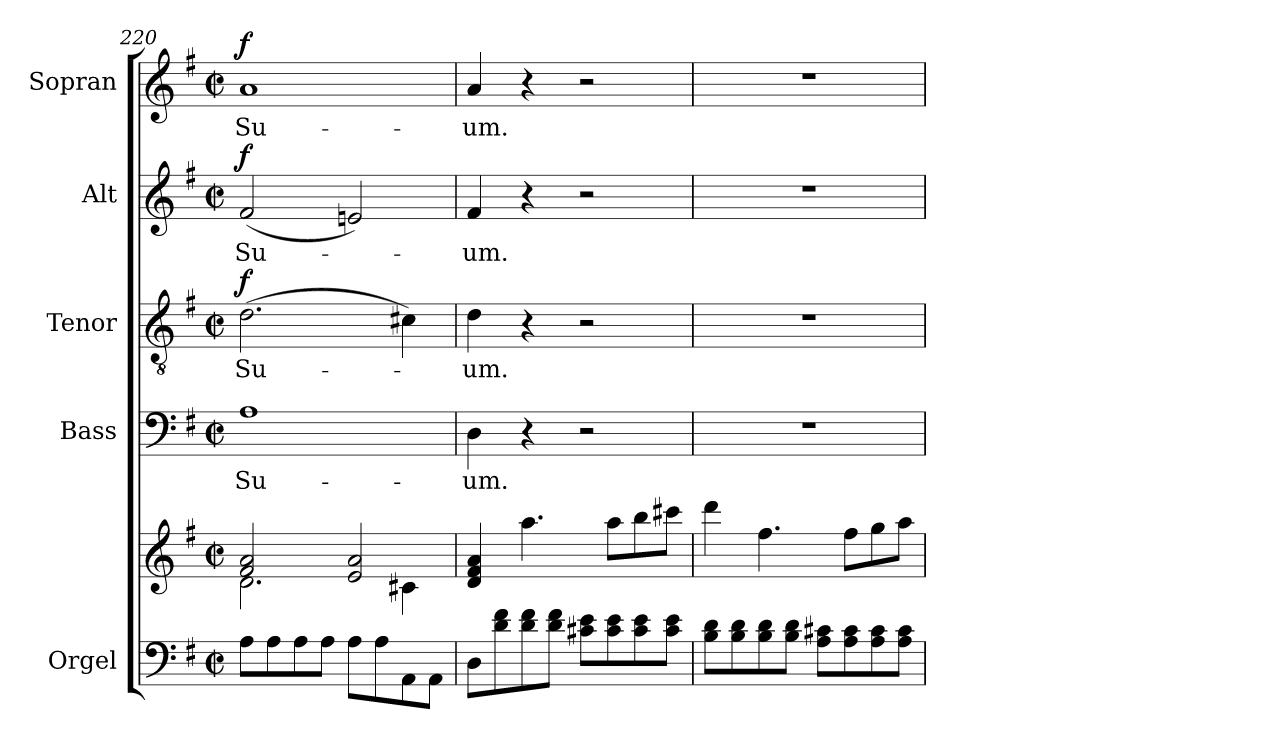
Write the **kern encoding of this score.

**kern	**kern	**kern	**text	**kern	**text	**dynam	**kern	**text	**dynam	**kern	**text	**dynam
*part5	*part5	*part4	*part4	*part3	*part3	*part3	*part2	*part2	*part2	*part1	*part1	*part1
*staff6	*staff5	*staff4	*staff4	*staff3	*staff3	*staff3	*staff2	*staff2	*staff2	*staff1	*staff1	*staff1
*I"Orgel	*	*I"Bass	*	*I"Tenor	*	*	*I"Alt	*	*	*I"Sopran	*	*
*I'Org.	*	*I'B.	*	*I'T.	*	*	*I'A.	*	*	*I'S.	*	*
*clefF4	*clefG2	*clefF4	*	*clefGv2	*	*	*clefG2	*	*	*clefG2	*	*
*k[f#]	*k[f#]	*k[f#]	*	*k[f#]	*	*	*k[f#]	*	*	*k[f#]	*	*
*G:	*G:	*G:	*	*G:	*	*	*G:	*	*	*G:	*	*
*M2/2	*M2/2	*M2/2	*	*M2/2	*	*	*M2/2	*	*	*M2/2	*	*
*met(c|)	*met(c|)	*met(c|)	*	*met(c|)	*	*	*met(c|)	*	*	*met(c|)	*	*
=220	=220	=220	=220	=220	=220	=220	=220	=220	=220	=220	=220	=220
*	*^	*	*	*	*	*	*	*	*	*	*	*
!	!	!	!	!LO:LY:b	!	!LO:LY:b	!LO:DY:a	!	!LO:LY:b	!LO:DY:a	!	!LO:LY:b	!LO:DY:a
8A\L	2f#/ 2a/	2.d\	1A	Su-	(>2.d\	Su-	f	(<2f#/	Su-	f	1a	Su-	f
8A\	.	.	.	.	.	.	.	.	.	.	.	.	.
8A\	.	.	.	.	.	.	.	.	.	.	.	.	.
8A\J	.	.	.	.	.	.	.	.	.	.	.	.	.
8A\L	2e/ 2a/	.	.	.	.	.	.	2en/)	.	.	.	.	.
8A\	.	.	.	.	.	.	.	.	.	.	.	.	.
8AA\	.	4c#X\	.	.	4c#X\)	.	.	.	.	.	.	.	.
8AA\J	.	.	.	.	.	.	.	.	.	.	.	.	.
*	*v	*v	*	*	*	*	*	*	*	*	*	*	*
=221	=221	=221	=221	=221	=221	=221	=221	=221	=221	=221	=221	=221
!	!	!	!LO:LY:b	!	!LO:LY:b	!	!	!LO:LY:b	!	!	!LO:LY:b	!
8D\L	4d/ 4f#/ 4a/	4D\	-um.	4d\	-um.	.	4f#/	-um.	.	4a/	-um.	.
8d\ 8f#\	.	.	.	.	.	.	.	.	.	.	.	.
8d\ 8f#\	4.aa\	4r	.	4r	.	.	4r	.	.	4r	.	.
8d\ 8f#\J	.	.	.	.	.	.	.	.	.	.	.	.
8c#X\ 8e\L	.	2r	.	2r	.	.	2r	.	.	2r	.	.
8c#\ 8e\	8aa\L	.	.	.	.	.	.	.	.	.	.	.
8c#\ 8e\	8bb\	.	.	.	.	.	.	.	.	.	.	.
8c#\ 8e\J	8ccc#X\J	.	.	.	.	.	.	.	.	.	.	.
!!LO:LB:g=z
=222	=222	=222	=222	=222	=222	=222	=222	=222	=222	=222	=222	=222
8B\ 8d\L	4ddd\	1r	.	1r	.	.	1r	.	.	1r	.	.
8B\ 8d\	.	.	.	.	.	.	.	.	.	.	.	.
8B\ 8d\	4.ff#\	.	.	.	.	.	.	.	.	.	.	.
8B\ 8d\J	.	.	.	.	.	.	.	.	.	.	.	.
8A\ 8c#X\L	.	.	.	.	.	.	.	.	.	.	.	.
8A\ 8c#\	8ff#\L	.	.	.	.	.	.	.	.	.	.	.
8A\ 8c#\	8gg\	.	.	.	.	.	.	.	.	.	.	.
8A\ 8c#\J	8aa\J	.	.	.	.	.	.	.	.	.	.	.
=	=	=	=	=	=	=	=	=	=	=	=	=
*-	*-	*-	*-	*-	*-	*-	*-	*-	*-	*-	*-	*-
